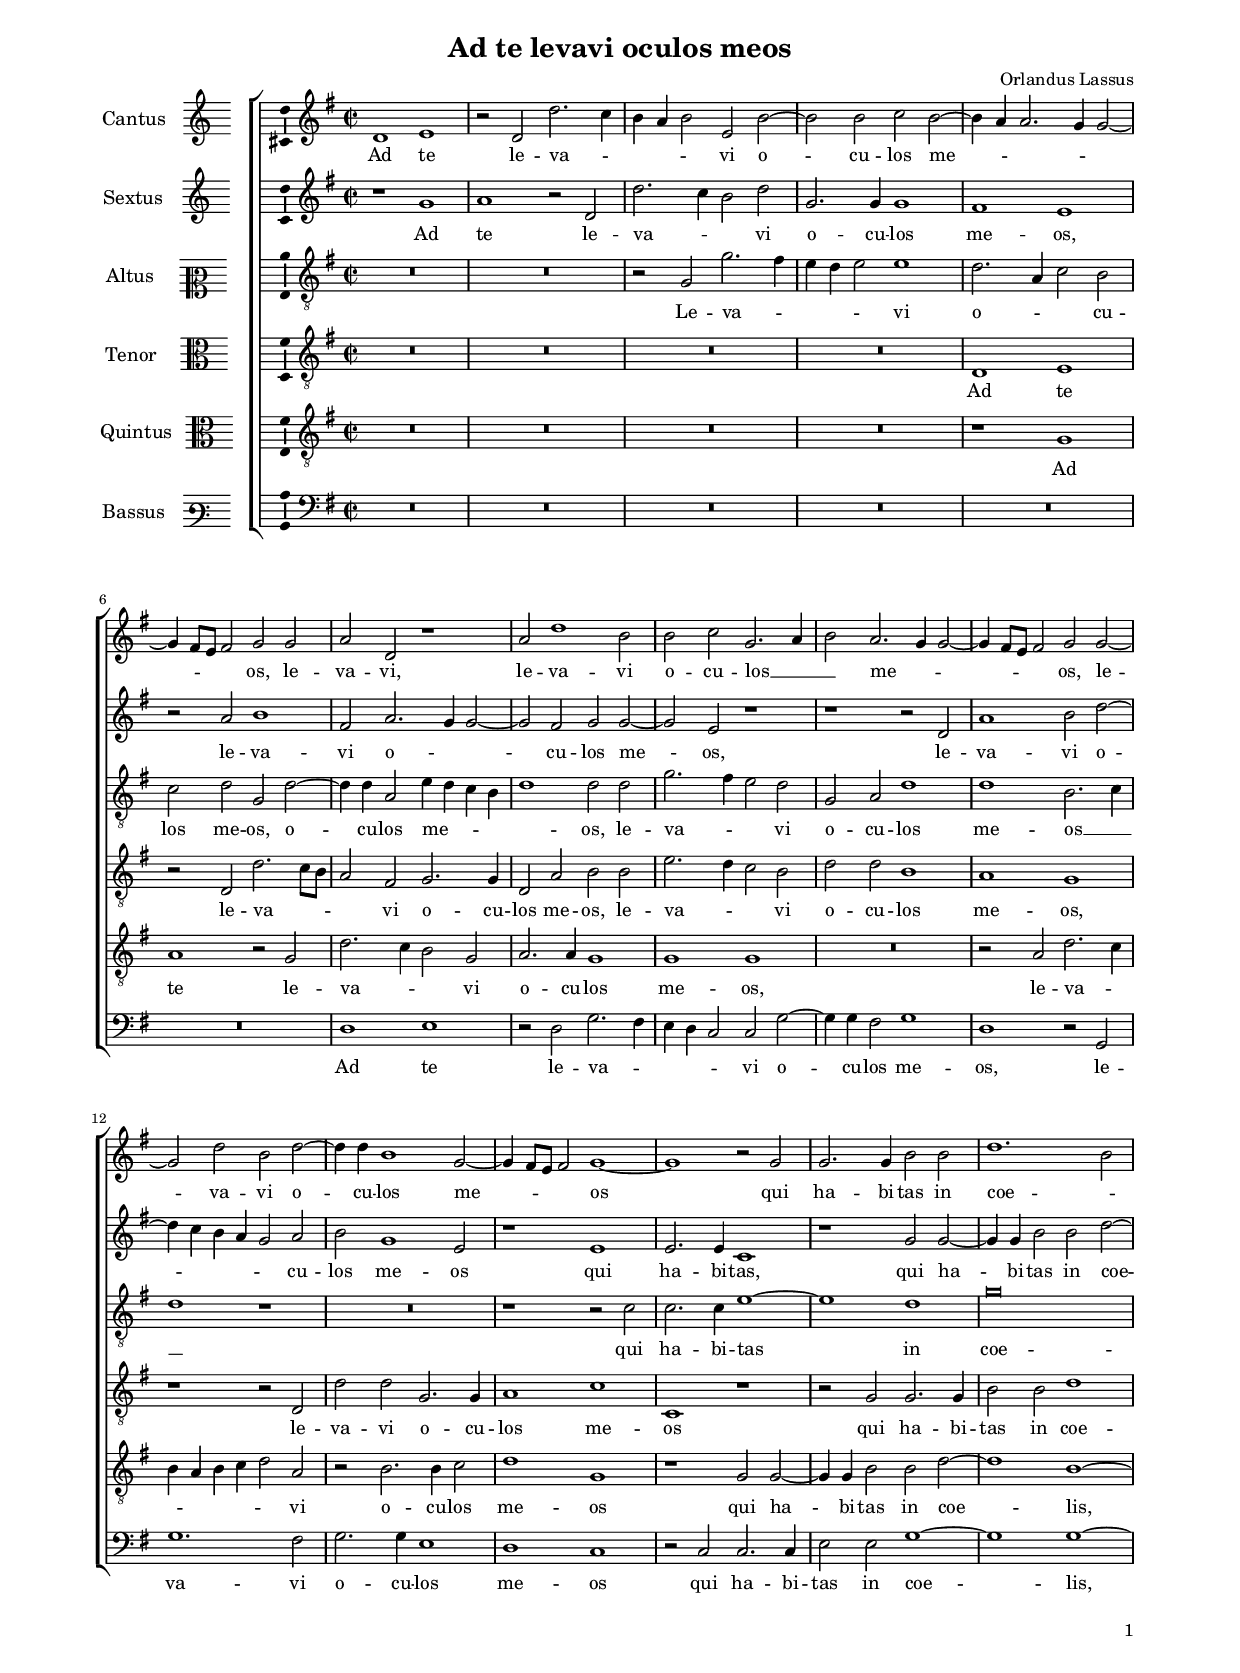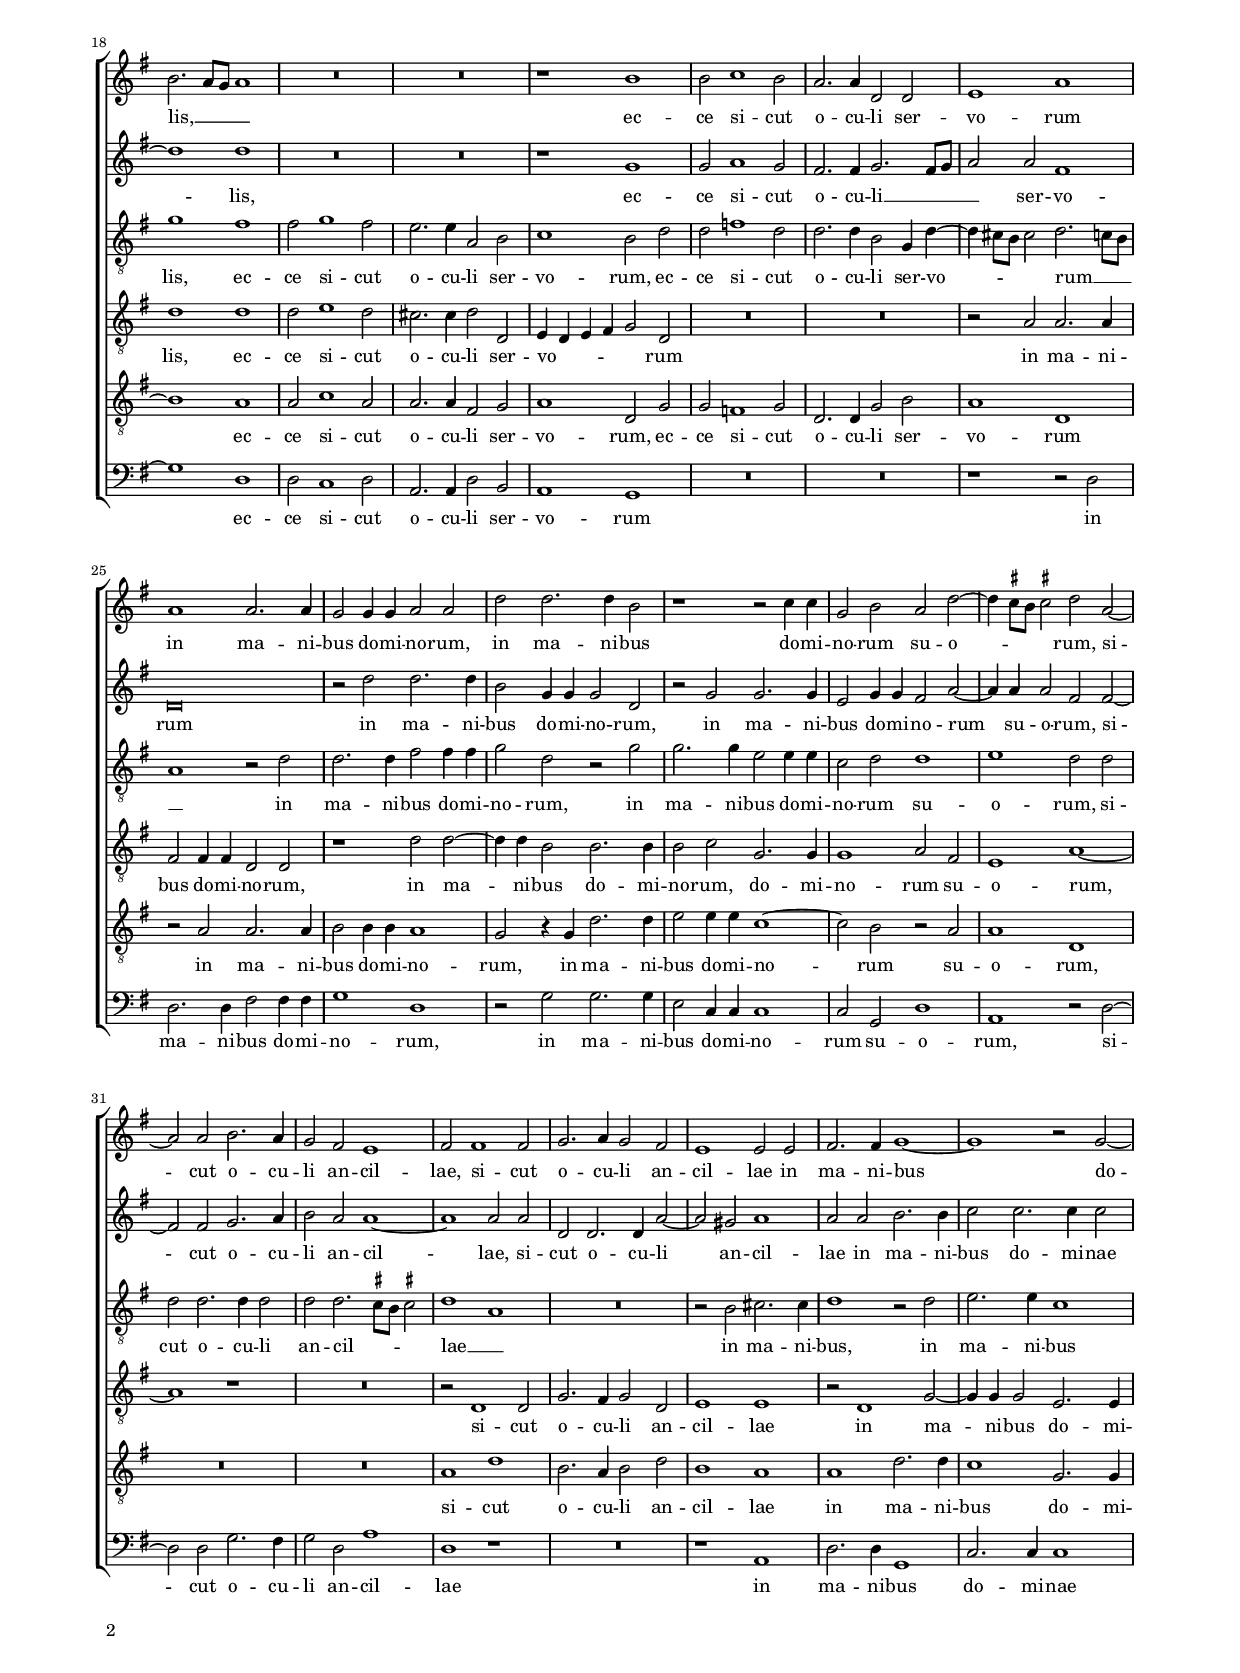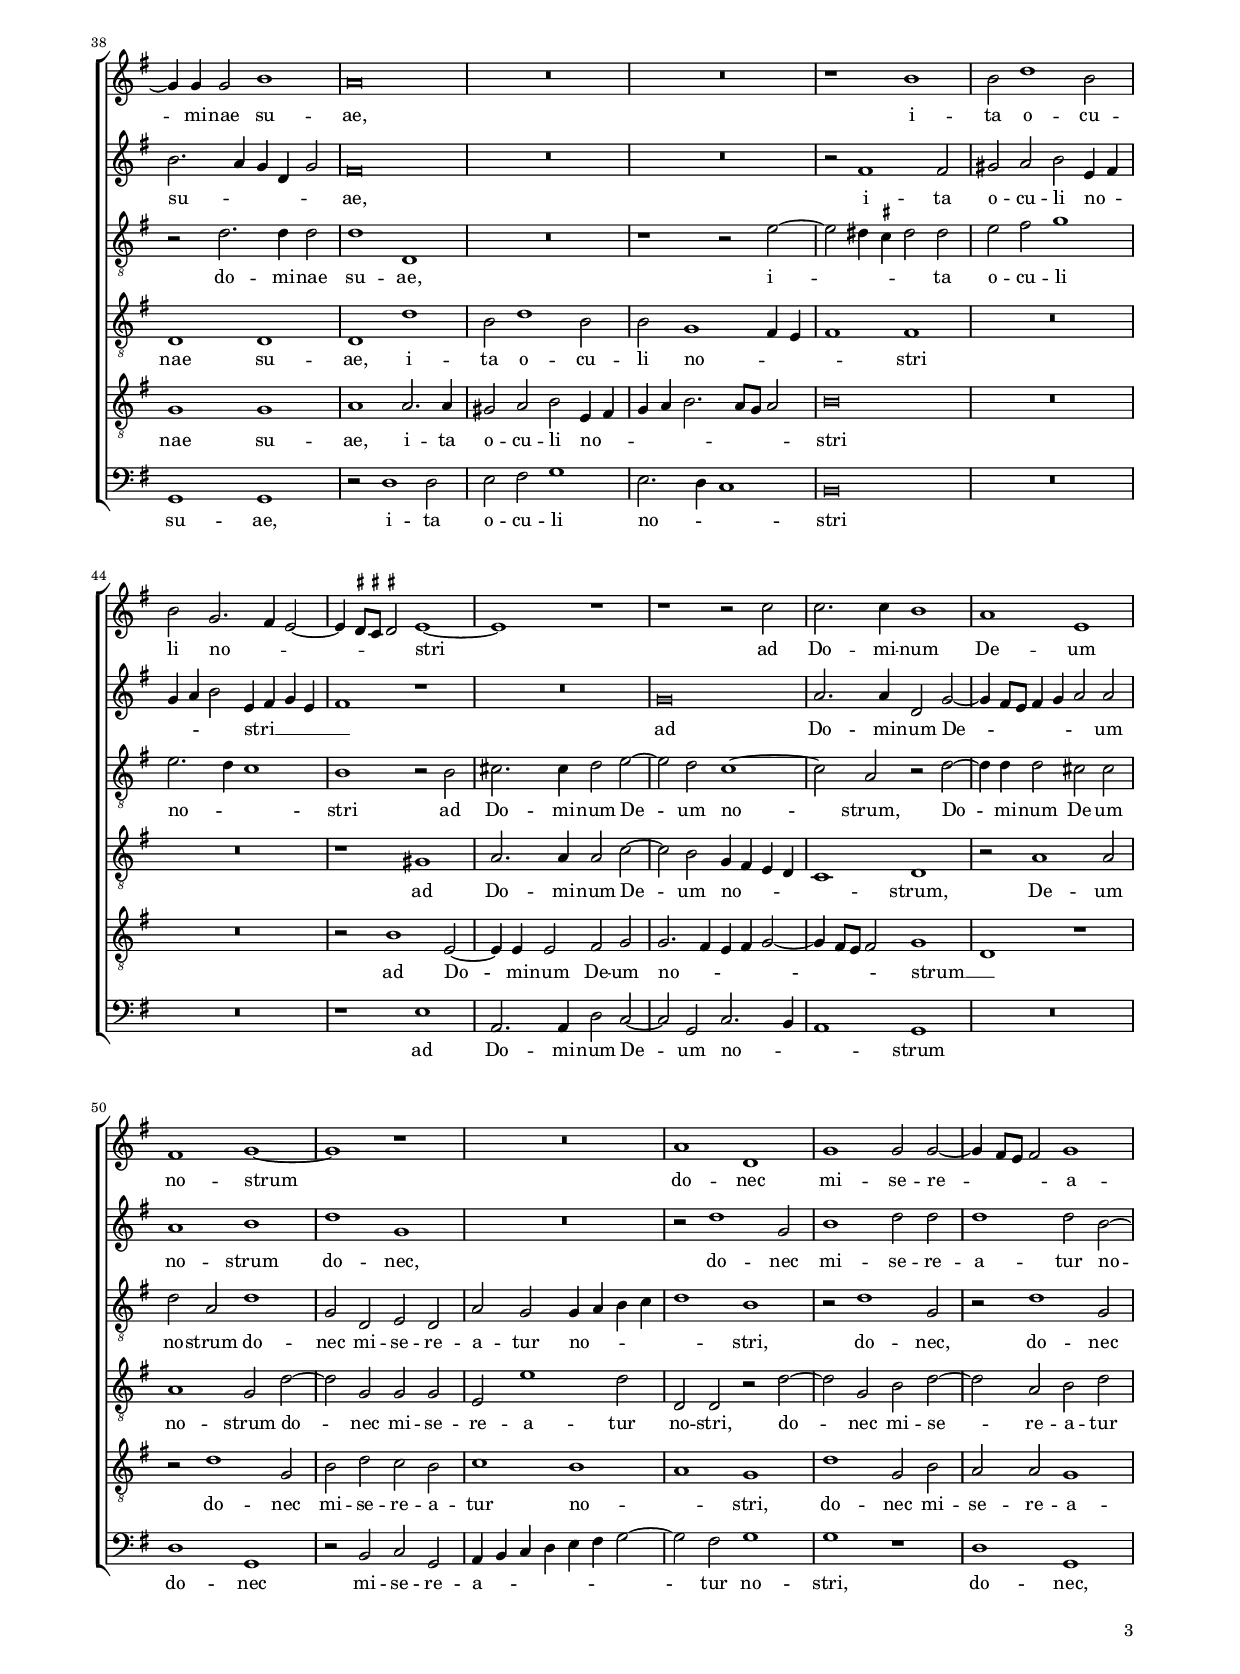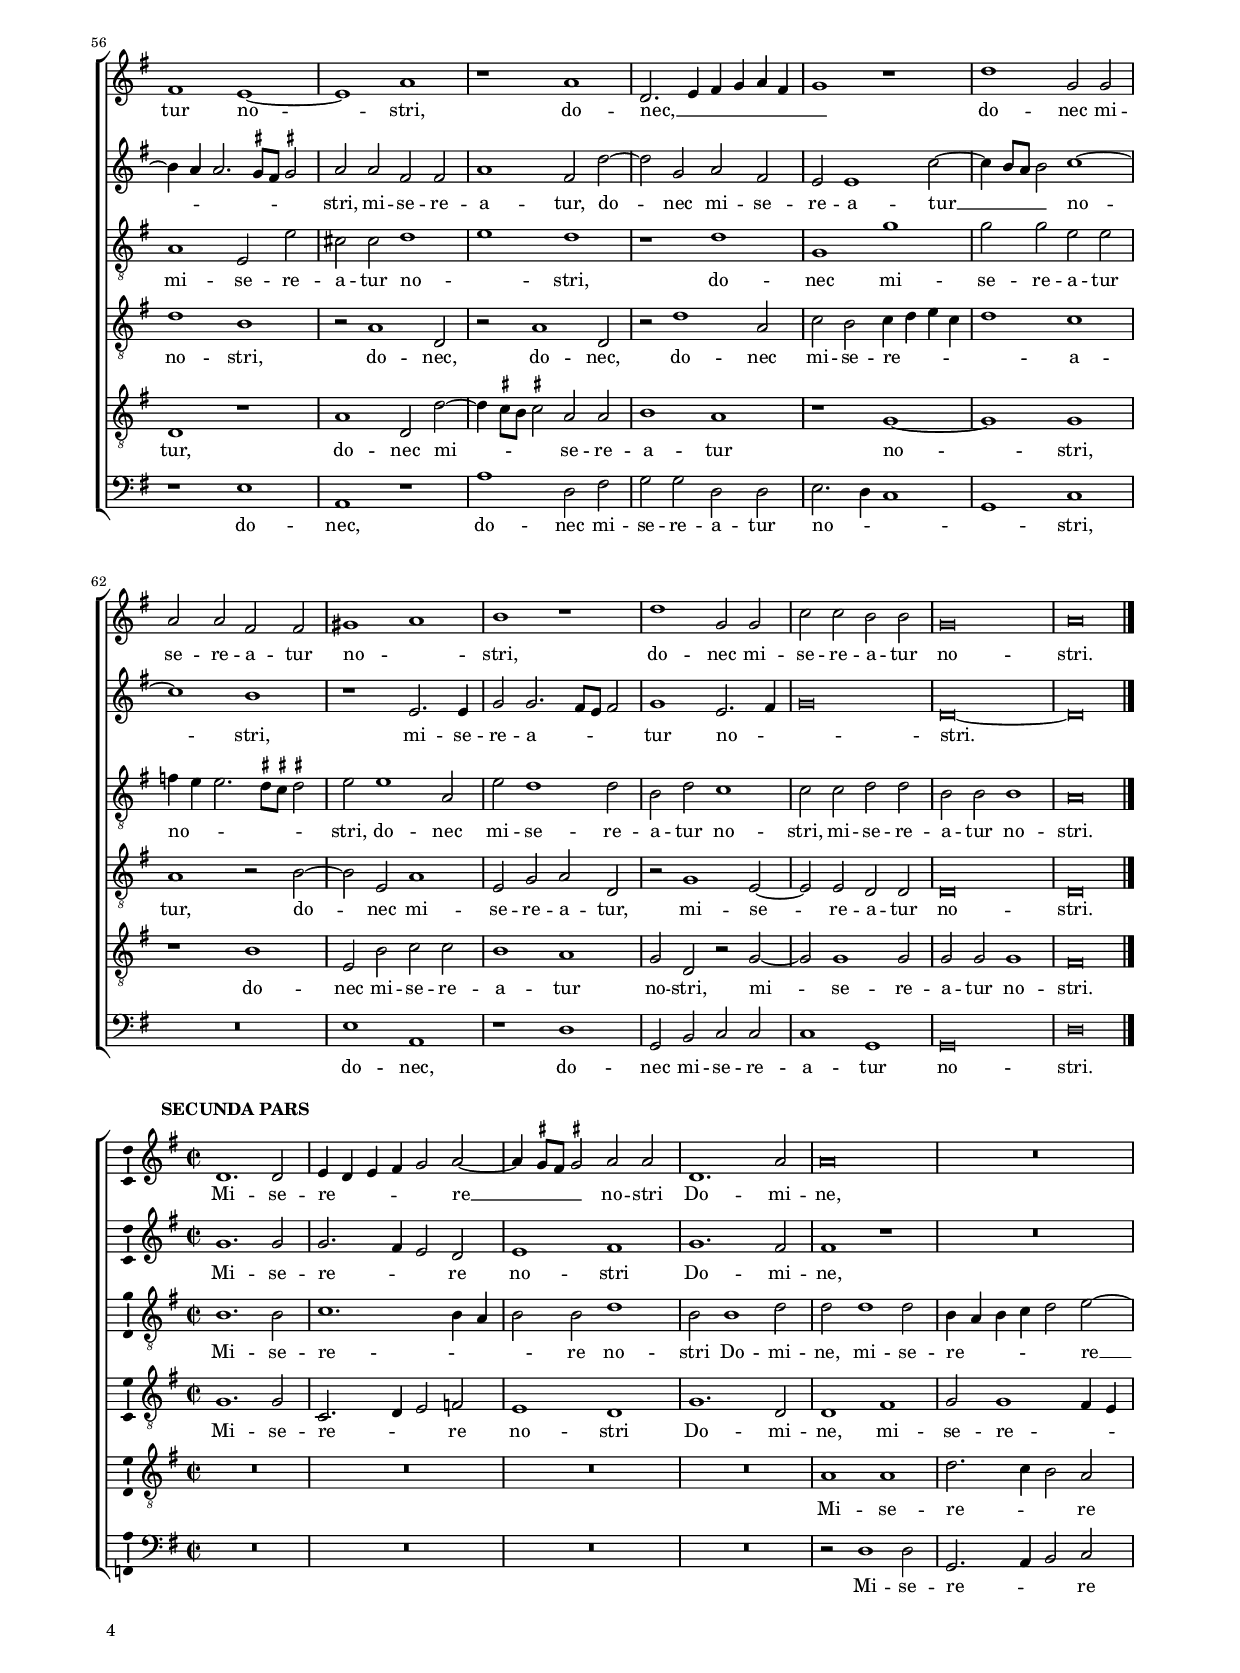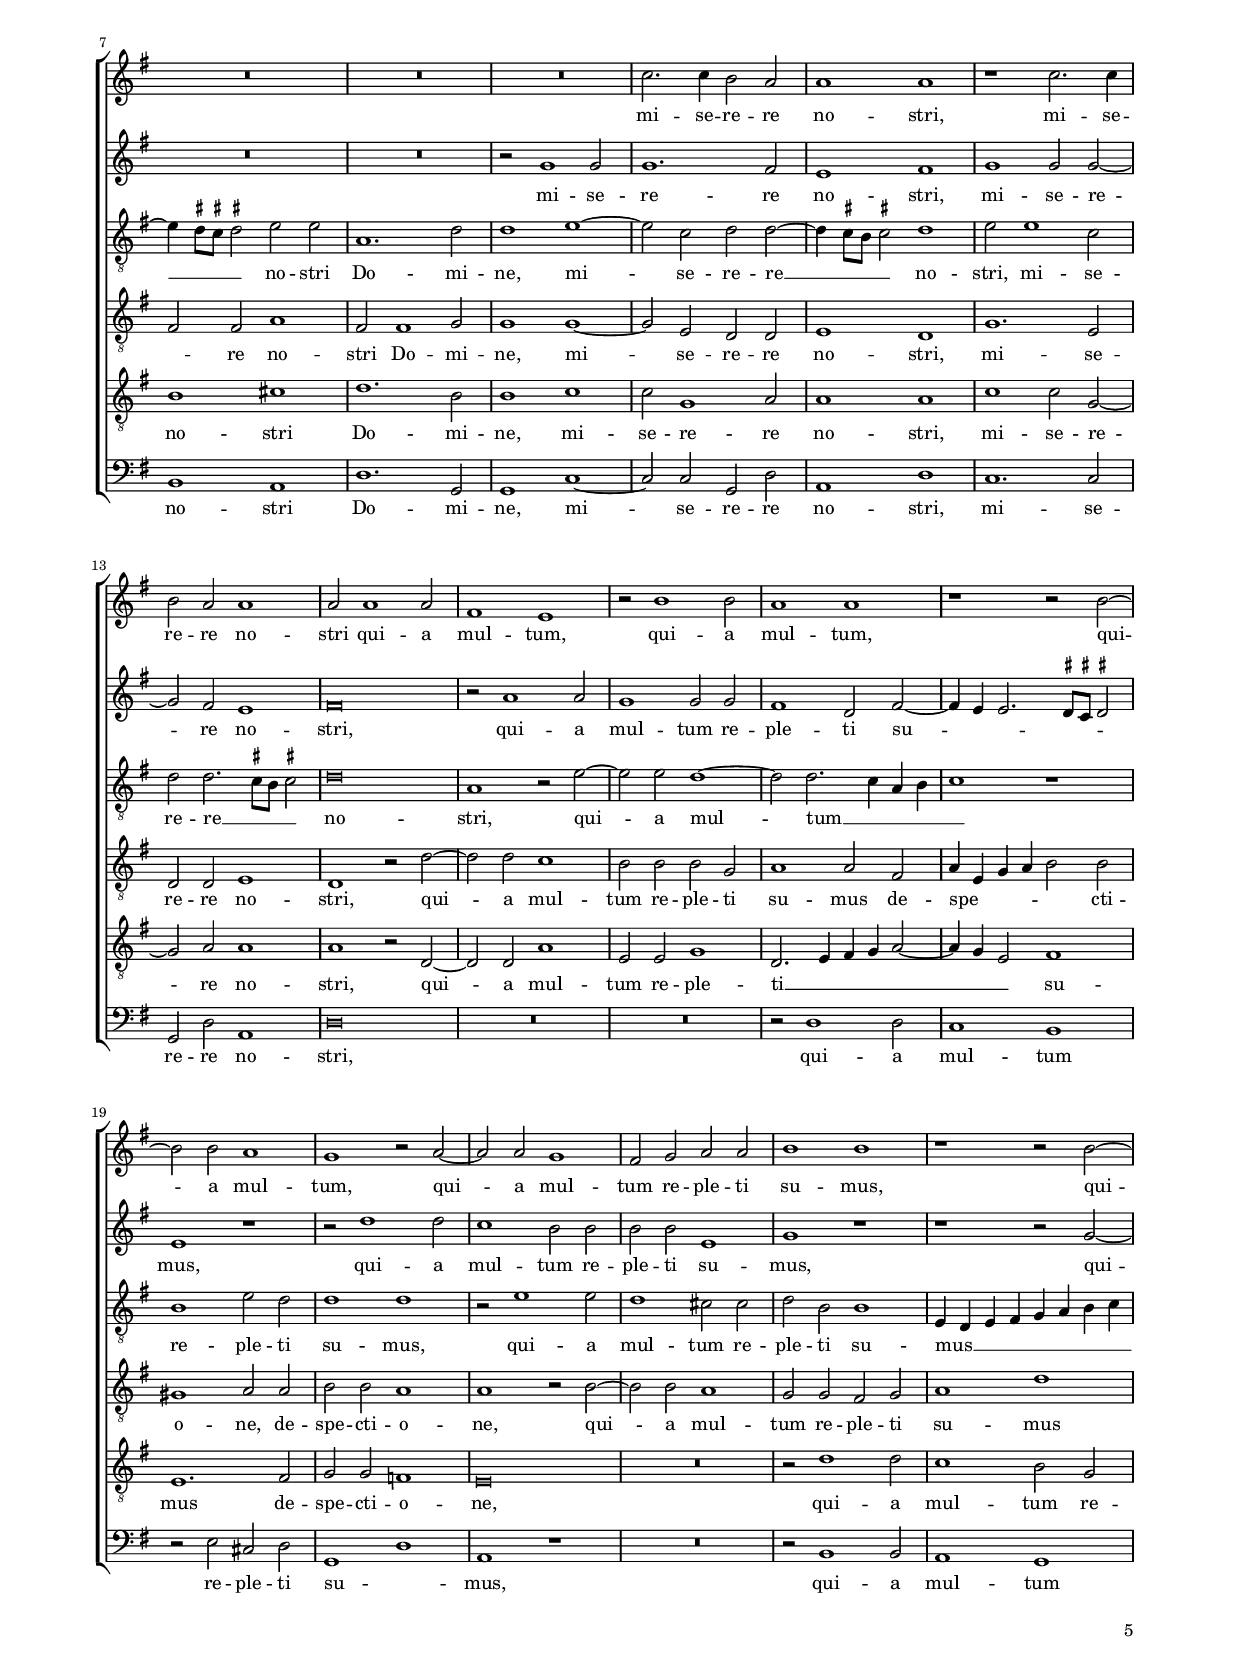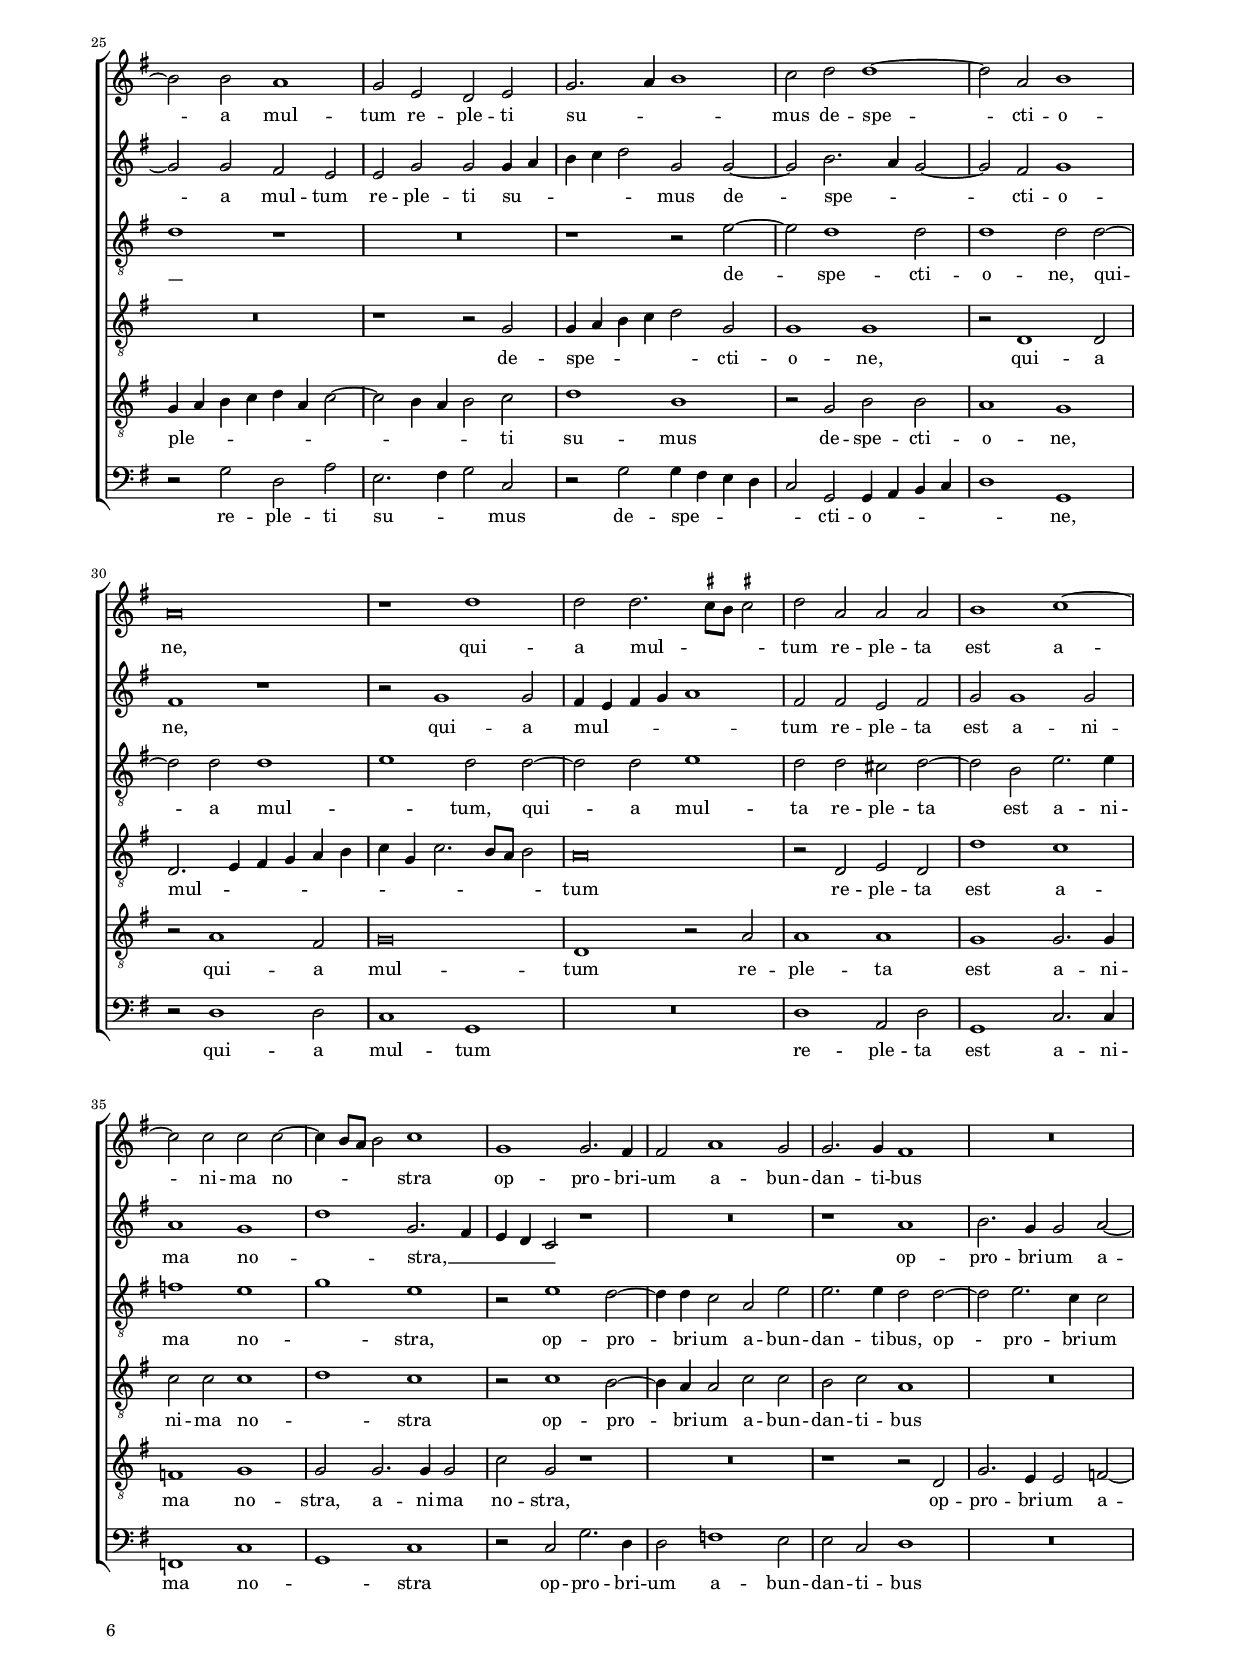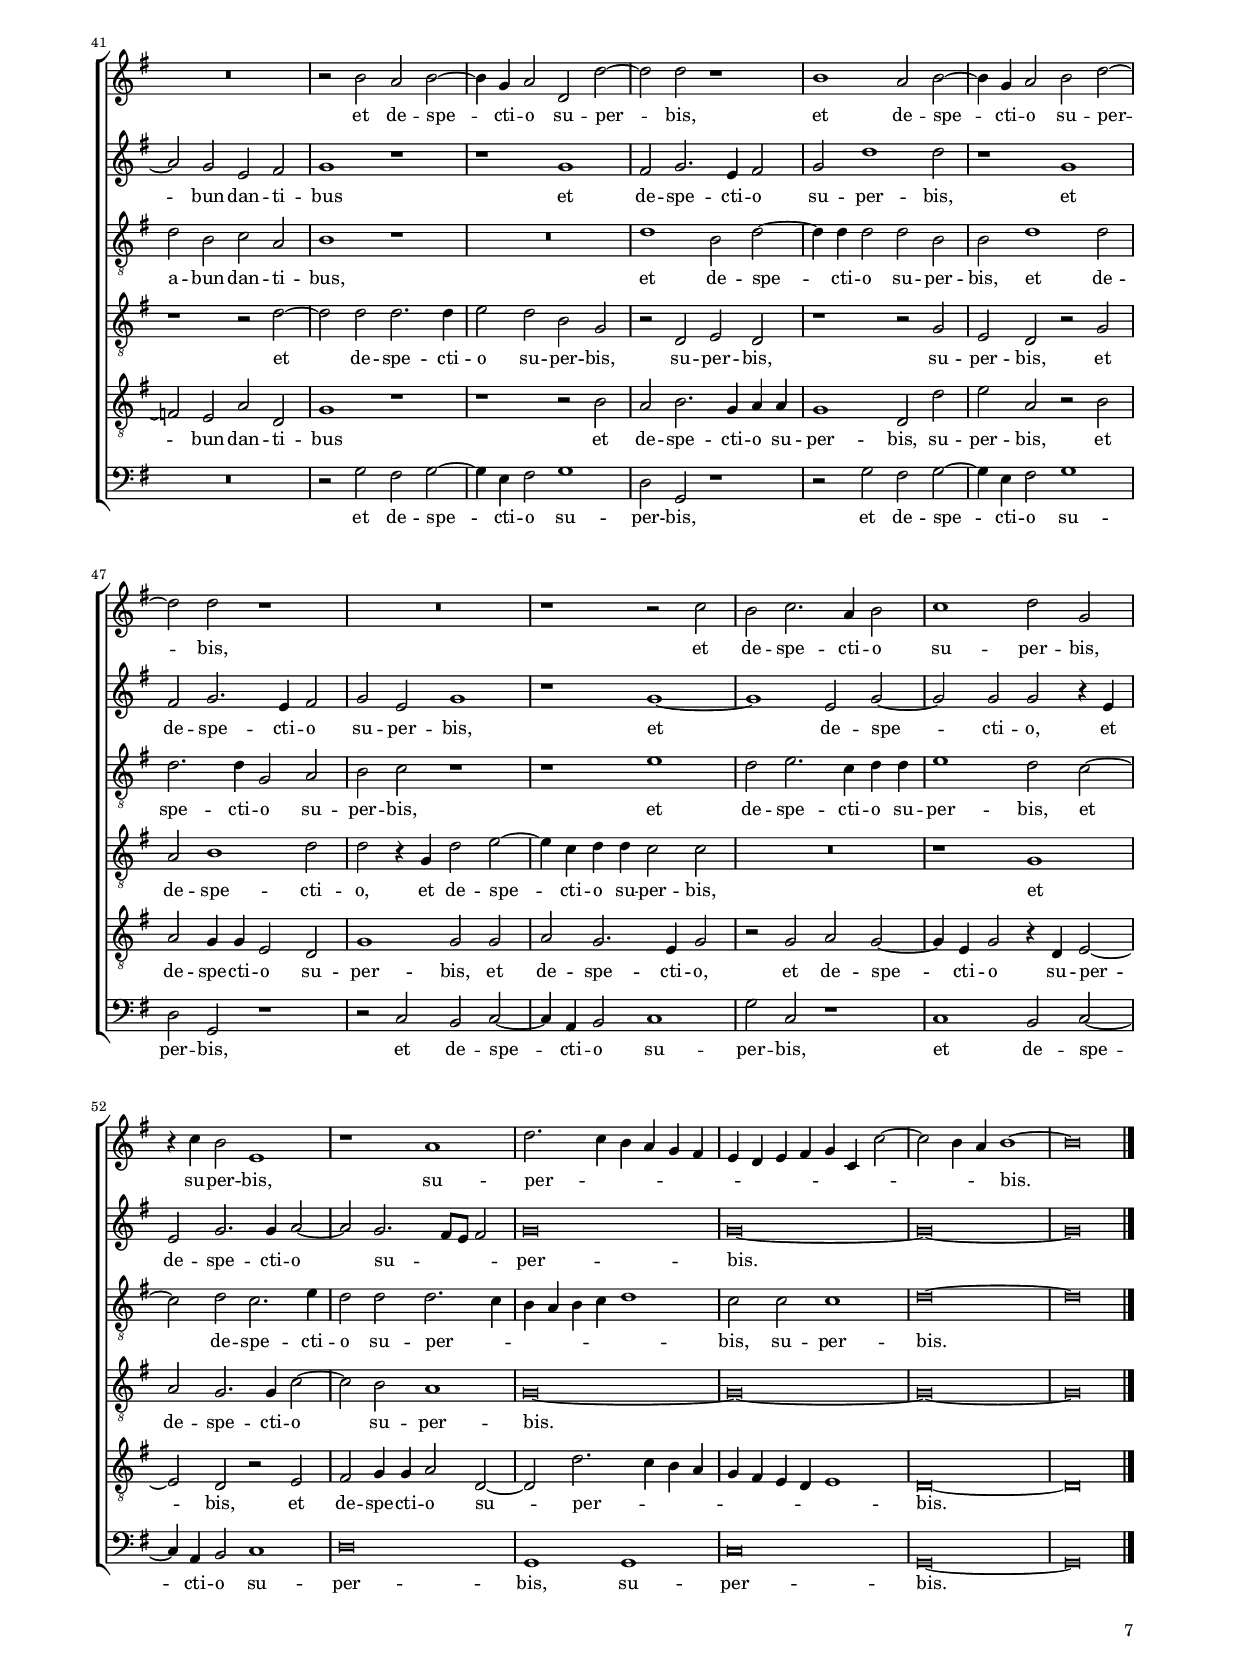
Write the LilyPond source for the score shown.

\header
{
  title="Ad te levavi oculos meos"
  composer="Orlandus Lassus"
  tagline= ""
}

\version "2.22.1"
\include "deutsch.ly"
#(set-global-staff-size 15)
% #(set-default-paper-size "letter")
#(ly:set-option 'point-and-click #f)


	ficta = { \once \set suggestAccidentals = ##t }
	
	forget = #(define-music-function (music) (ly:music?) #{
		\accidentalStyle forget
		$music
		\accidentalStyle default
		#})


\paper
	{
top-margin = 1.5 \cm
	bottom-margin = 1 \cm
	left-margin = 1.8 \cm
	right-margin = 1.8 \cm
	ragged-bottom = ##f
	ragged-last-bottom = ##f
	print-page-number = ##f
	score-system-spacing = #'((basic-distance . 17) (minimum-distance . 13) (padding . 5) (strechability . 250))
	system-system-spacing = #'((basic-distance . 17) (minimum-distance . 13) (padding . 5) (strechability . 250))
    oddFooterMarkup=\markup   \fill-line { "" \fromproperty #'page:page-number-string }
    evenFooterMarkup=\markup  \fill-line { \fromproperty #'page:page-number-string "" }
    last-bottom-spacing = #'((basic-distance . 12) (minimum-distance . 7) (padding . 4))
	systems-per-page = 3
%	min-systems-per-page = 3
	}

global = {
	\key c \major
	\time 2/2 \set Score.measureLength = #(ly:make-moment 2/1)
    \set Score.tempoHideNote = ##t
    \tempo 2 = 90
	\skip 1*2*68 \bar "|."
	}


incipitcantus = \markup { \score {
	{
	\set Staff.instrumentName = \markup { \fontsize #1 "Cantus" }
	\key c \major
	\clef violin
	s4 \bar ""
	}
	\layout  {
	raggedright = ##t
	indent = 1.6 \cm
	line-width = 2.4 \cm
	\context { \Staff \remove Time_signature_engraver }
	\override Staff.Clef.Y-extent = #'(0 . 0)
	}} \hspace #1 }


incipitsextus = \markup { \score {
	{
	\set Staff.instrumentName = \markup { \fontsize #1 "Sextus" }
	\key c \major
	\clef violin
	s4 \bar ""
	}
	\layout  {
	raggedright = ##t
	indent = 1.6 \cm
	line-width = 2.4 \cm
	\context { \Staff \remove Time_signature_engraver }
	\override Staff.Clef.Y-extent = #'(0 . 0)
	}} \hspace #1 }
      
      
incipitaltus = \markup { \score {
	{
	\set Staff.instrumentName = \markup { \fontsize #1 "Altus" }
	\key c \major
	\clef mezzosoprano
	s4 \bar ""
	}
	\layout  {
	raggedright = ##t
	indent = 1.6 \cm
	line-width = 2.4 \cm
	\context { \Staff \remove Time_signature_engraver }
	\override Staff.Clef.Y-extent = #'(0 . 0)
	}} \hspace #1 }


incipittenor = \markup { \score {
	{
	\set Staff.instrumentName = \markup { \fontsize #1 "Tenor" }
	\key c \major
	\clef alto
	s4 \bar ""
	}
	\layout  {
	raggedright = ##t
	indent = 1.6 \cm
	line-width = 2.4 \cm
	\context { \Staff \remove Time_signature_engraver }
	\override Staff.Clef.Y-extent = #'(0 . 0)
	}} \hspace #1 }
      
      
incipitquintus = \markup { \score {
	{
	\set Staff.instrumentName = \markup { \fontsize #1 "Quintus" }
	\key c \major
	\clef alto
	s4 \bar ""
	}
	\layout  {
	raggedright = ##t
	indent = 1.6 \cm
	line-width = 2.4 \cm
	\context { \Staff \remove Time_signature_engraver }
	\override Staff.Clef.Y-extent = #'(0 . 0)
	}} \hspace #1 }
      
      
incipitbassus = \markup { \score {
	{
	\set Staff.instrumentName = \markup { \fontsize #1 "Bassus" }
	\key c \major
	\clef varbaritone
	s4 \bar ""
	}
	\layout  {
	raggedright = ##t
	indent = 1.6 \cm
	line-width = 2.4 \cm
	\context { \Staff \remove Time_signature_engraver }
	\override Staff.Clef.Y-extent = #'(0 . 0)
	}} \hspace #1 }


cantus =  \relative c''
	{
	g1 a
	r2 g g'2. f4
	e4 d e2 a, e'~
	e2 e f e~
%5
	e4 d d2. c4 c2~ |
	c4 h8 a h2 c c
	d2 g, r1
	d'2 g1 e2
	e2 f c2. d4
%10
	e2 d2. c4 c2~ |
	c4 h8 a h2 c c~
	c2 g' e g~
	g4 g e1 c2~
	c4 h8 a h2 c1~
%15
	c1 r2 c |
	c2. c4 e2 e
	g1. e2
	e2. d8 c d1
	R\breve
%20
	R\breve |
	r1 e
	e2 f1 e2
	d2. d4 g,2 g
	a1 d
%25
	d1 d2. d4 |
	c2 c4 c d2 d
	g2 g2. g4 e2
	r1 r2 f4 f
	c2 e d g~
%30
	g4 \ficta fis8 e \ficta fis!2 g d~ |
	d2 d e2. d4
	c2 h a1
	h2 h1 h2
	c2. d4 c2 h
%35
	a1 a2 a |
	h2. h4 c1~
	c1 r2 c~
	c4 c c2 e1
	d\breve
%40
	R\breve |
	R\breve
	r1 e
	e2 g1 e2
	e2 c2. h4 a2~
%45
	a4 \ficta gis8 \ficta fis \ficta gis!2 a1~ |
	a1 r
	r1 r2 f'
	f2. f4 e1
	d1 a
%50
	h1 c~ |
	c1 r
	R\breve
	d1 g,
	c1 c2 c~
%55
	c4 h8 a h2 c1 |
	h1 a~
	a1 d
	r1 d
	g,2. a4 h c d h
%60
	c1 r |
	g'1 c,2 c
	d2 d h h
	cis1 d
	e1 r
%65
	g1 c,2 c |
	f2 f e e
	c\breve
	d\breve |
	}


sextus = \relative c''
	{
	r1 c
	d1 r2 g,
	g'2. f4 e2 g
	c,2. c4 c1
%5
	h1 a |
	r2 d e1
	h2 d2. c4 c2~
	c2 h c c~
	c2 a r1
%10
	r1 r2 g |
	d'1 e2 g~
	g4 f e d c2 d
	e2 c1 a2
	r1 a
%15
	a2. a4 f1 |
	r1 c'2 c~
	c4 c e2 e g~
	g1 g
	R\breve
%20
	R\breve |
	r1 c,
	c2 d1 c2
	h2. h4 c2. h8 c
	d2 d h1
%25
	g\breve |
	r2 g' g2. g4
	e2 c4 c c2 g
	r2 c c2. c4
	a2 c4 c h2 d~
%30
	d4 d d2 h h~ |
	h2 h c2. d4
	e2 d d1~
	d1 d2 d
	g,2 g2. g4 d'2~
%35
	d2 cis d1 |
	d2 d e2. e4
	f2 f2. f4 f2
	e2. d4 c g c2
	h\breve
%40
	R\breve |
	R\breve
	r2 h1 h2
	cis2 d e a,4 h
	c4 d e2 a,4 h c a
%45
	h1 r |
	R\breve
	c\breve
	d2. d4 g,2 c~
	c4 h8 a h4 c d2 d
%50
	d1 e |
	g1 c,
	R\breve
	r2 g'1 c,2
	e1 g2 g
%55
	g1 g2 e~ |
	e4 d d2. \ficta cis8 h \ficta cis!2
	d2 d h h
	d1 h2 g'~
	g2 c, d h
%60
	a2 a1 f'2~ |
	f4 e8 d e2 f1~
	f1 e
	r1 a,2. a4
	c2 c2. h8 a h2
%65
	c1 a2. h4 |
	c\breve
	g\breve~
        g\breve |
	}


altus =  \relative c'
	{
	R\breve
	R\breve
	r2 c c'2. h4
	a4 g a2 a1
%5
	g2. d4 f2 e |
	f2 g c, g'~
	g4 g d2 a'4 g f e
	g1 g2 g
	c2. h4 a2 g
%10
	c,2 d g1 |
	g1 e2. f4
	g1 r
	R\breve
	r1 r2 f
%15
	f2. f4 a1~ |
	a1 g
	c\breve
	c1 h
	h2 c1 h2
%20
	a2. a4 d,2 e |
	f1 e2 g
	g2 b1 g2
	g2. g4 e2 c4 g'~
	g4 fis8 e fis2 g2. f8 e
%25
        d1 r2 g |
	g2. g4 h2 h4 h
	c2 g r c
	c2. c4 a2 a4 a
	f2 g g1
%30
	a1 g2 g |
	g2 g2. g4 g2
	g2 g2. \ficta fis8 e \ficta fis!2
	g1 d
	R\breve
%35
	r2 e fis2. fis4 |
	g1 r2 g
	a2. a4 f1
	r2 g2. g4 g2
	g1 g,
%40
	R\breve |
	r1 r2 a'~
	a2 gis4 \ficta fis gis2 gis
	a2 h c1
	a2. g4 f1
%45
	e1 r2 e |
	fis2. fis4 g2 a~
	a2 g f1~
	f2 d r g~
	g4 g g2 fis fis
%50
	g2 d g1 |
	c,2 g a g
	d'2 c c4 d e f
	g1 e
	r2 g1 c,2
%55
	r2 g'1 c,2 |
	d1 a2 a'
	fis2 fis g1
	a1 g
	r1 g
%60
	c,1 c' |
	c2 c a a
	b4 a a2. \ficta gis8 \ficta fis \ficta gis!2
	a2 a1 d,2
	a'2 g1 g2
%65
	e2 g f1 |
	f2 f g g
	e2 e e1
	d\breve |
	}


tenor =  \relative c'
	{
	R\breve
	R\breve
	R\breve
	R\breve
%5
	g1 a |
	r2 g g'2. f8 e
	d2 h c2. c4
	g2 d' e e
	a2. g4 f2 e
%10
	g2 g e1 |
	d1 c
	r1 r2 g
	g'2 g c,2. c4
	d1 f
%15
	f,1 r |
	r2 c'2 c2. c4
	e2 e g1
	g1 g
	g2 a1 g2
%20
	fis2. fis4 g2 g, |
	a4 g a h c2 g
	R\breve
	R\breve
	r2 d' d2. d4
%25
	h2 h4 h g2 g |
	r1 g'2 g~
	g4 g e2 e2. e4
	e2 f c2. c4
	c1 d2 h
%30
	a1 d~ |
	d1 r
	R\breve
	r2 g,1 g2
	c2. h4 c2 g
%35
	a1 a |
	r2 g1 c2~
	c4 c c2 a2. a4
	g1 g
	g1 g'
%40
	e2 g1 e2 |
	e2 c1 h4 a
	h1 h
	R\breve
	R\breve
%45
	r1 cis |
	d2. d4 d2 f~
	f2 e c4 h a g
	f1 g
	r2 d'1 d2
%50
	d1 c2 g'~ |
	g2 c, c c
	a2 a'1 g2
	g,2 g r g'~
	g2 c, e g~
%55
	g2 d e g |
	g1 e
	r2 d1 g,2
	r2 d'1 g,2
	r2 g'1 d2
%60
	f2 e f4 g a f |
	g1 f
	d1 r2 e~
	e2 a, d1 |
	a2 c d g,
%65
	r2 c1 a2~ |
	a2 a g g
	g\breve
	g\breve |
	}


quintus  =  \relative c'
	{
	R\breve
	R\breve
	R\breve
	R\breve
%5
	r1 c |
	d1 r2 c
	g'2. f4 e2 c
	d2. d4 c1
	c1 c
%10
	R\breve |
	r2 d g2. f4
	e4 d e f g2 d
	r2 e2. e4 f2
	g1 c,
%15
	r1 c2 c~ |
	c4 c e2 e g~
	g1 e~
	e1 d
	d2 f1 d2
%20
	d2. d4 h2 c |
	d1 g,2 c
	c2 b1 c2
	g2. g4 c2 e
	d1 g,
%25
	r2 d' d2. d4 |
	e2 e4 e d1
	c2 r4 c g'2. g4
	a2 a4 a f1~
	f2 e r d
%30
	d1 g, |
	R\breve
	R\breve
	d'1 g
	e2. d4 e2 g
%35
	e1 d |
	d1 g2. g4
	f1 c2. c4
	c1 c
	d1 d2. d4
%40
	cis2 d e a,4 h |
	c4 d e2. d8 c d2
	e\breve
	R\breve
	R\breve
%45
	r2 e1 a,2~ |
	a4 a a2 h c
	c2. h4 a h c2~
	c4 h8 a h2 c1
	g1 r
%50
	r2 g'1 c,2 |
	e2 g f e
	f1 e
	d1 c
	g'1 c,2 e
%55
	d2 d c1 |
	g1 r
	d'1 g,2 g'~
	g4 \ficta fis8 e \ficta fis!2 d d
	e1 d
%60
	r1 c~ |
	c1 c
	r1 e
	a,2 e' f f
	e1 d
%65
	c2 g r c~ |
	c2 c1 c2
	c2 c c1
	h\breve |
	}


bassus  =  \relative c
	{
	R\breve
	R\breve
	R\breve
	R\breve
%5
	R\breve |
	R\breve
	g'1 a
	r2 g c2. h4
	a4 g f2 f c'~
%10
	c4 c h2 c1 |
	g1 r2 c,
	c'1. h2
	c2. c4 a1
	g1 f
%15
	r2 f f2. f4 |
	a2 a c1~
	c1 c~
	c1 g
	g2 f1 g2
%20
	d2. d4 g2 e |
	d1 c
	R\breve
	R\breve
	r1 r2 g'
%25
	g2. g4 h2 h4 h |
	c1 g
	r2 c c2. c4
	a2 f4 f f1
	f2 c g'1
%30
	d1 r2 g~ |
	g2 g c2. h4
	c2 g d'1
	g,1 r
	R\breve
%35
        r1 d |
	g2. g4 c,1
	f2. f4 f1
	c1 c
	r2 g'1 g2
%40
	a2 h c1 |
	a2. g4 f1
	e\breve
	R\breve
	R\breve
%45
	r1 a |
	d,2. d4 g2 f~
	f2 c f2. e4
	d1 c
	R\breve
%50
	g'1 c, |
	r2 e f c
	d4 e f g a h c2~
	c2 h c1
	c1 r
%55
	g1 c, |
	r1 a'
	d,1 r
	d'1 g,2 h
	c2 c g g
%60
	a2. g4 f1 |
	c1 f
	R\breve
	a1 d,
	r1 g
%65
	c,2 e f f |
	f1 c
	c\breve
	g'\breve |
	}


lyricscantus = \lyricmode {
	Ad te le -- va -- _ _ _ _ vi o -- cu -- los me -- _ _ _ _ _ _ _ os,
        le -- va -- vi,
        le -- va -- vi o -- cu -- los __ _ _ me -- _ _ _ _ _ os,
        le -- va -- vi o -- cu -- los me -- _ _ _ os
        qui ha -- bi -- tas in coe -- _ lis, __ _ _ _
        ec -- ce si -- cut o -- cu -- li ser -- vo -- rum
        in ma -- ni -- bus do -- mi -- no -- rum,
        in ma -- ni -- bus do -- mi -- no -- rum su -- o -- _ _ _ rum,
        si -- cut o -- cu -- li an -- cil -- lae,
        si -- cut o -- cu -- li an -- cil -- lae
        in ma -- ni -- bus do -- mi -- nae su -- ae,
        i -- ta o -- cu -- li no -- _ _ _ _ _ stri
        ad Do -- mi -- num De -- um no -- strum
        do -- nec mi -- se -- re -- _ _ _ a -- tur no -- stri,
        do -- nec, __ _ _ _ _ _ _
        do -- nec mi -- se -- re -- a -- tur no -- _ stri,
        do -- nec mi -- se -- re -- a -- tur no -- stri.
	}


lyricssextus = \lyricmode {
	Ad te le -- va -- _ _ vi o -- cu -- los me -- os,
        le -- va -- vi o -- _ _ cu -- los me -- os,
        le -- va -- vi o -- _ _ _ _ cu -- los me -- os
        qui ha -- bi -- tas,
        qui ha -- bi -- tas in coe -- lis,
        ec -- ce si -- cut o -- cu -- li __ _ _ _ ser -- vo -- rum
        in ma -- ni -- bus do -- mi -- no -- rum,
        in ma -- ni -- bus do -- mi -- no -- rum su -- o -- rum,
        si -- cut o -- cu -- li an -- cil -- lae,
        si -- cut o -- cu -- li an -- cil -- lae
        in ma -- ni -- bus do -- mi -- nae su -- _ _ _ _ ae,
        i -- ta o -- cu -- li no -- _ _ _ _ stri __ _ _ _ _
        ad Do -- mi -- num De -- _ _ _ _ _ um no -- strum do -- nec,
        do -- nec mi -- se -- re -- a -- tur no -- _ _ _ _ _ stri,
        mi -- se -- re -- a -- tur,
        do -- nec mi -- se -- re -- a -- tur __ _ _ _ no -- stri,
        mi -- se -- re -- a -- _ _ _ tur no -- _ _ stri.
	}
	
	
lyricsaltus = \lyricmode {
	Le -- va -- _ _ _ _ vi o -- _ _ cu -- los me -- os,
        o -- cu -- los me -- _ _ _ _ os,
        le -- va -- _ _ vi o -- cu -- los me -- os __ _ _
        qui ha -- bi -- tas in coe -- lis,
        ec -- ce si -- cut o -- cu -- li ser -- vo -- rum,
        ec -- ce si -- cut o -- cu -- li ser -- vo -- _ _ _ rum __ _ _ _
        in ma -- ni -- bus do -- mi -- no -- rum,
        in ma -- ni -- bus do -- mi -- no -- rum su -- o -- rum,
        si -- cut o -- cu -- li an -- cil -- _ _ _ lae __ _
        in ma -- ni -- bus,
        in ma -- ni -- bus do -- mi -- nae su -- ae,
        i -- _ _ _ ta o -- cu -- li no -- _ _ stri
        ad Do -- mi -- num De -- um no -- strum,
        Do -- mi -- num De -- um no -- strum
        do -- nec mi -- se -- re -- a -- tur no -- _ _ _ _ stri,
        do -- nec,
        do -- nec mi -- se -- re -- a -- tur no -- _ stri,
        do -- nec mi -- se -- re -- a -- tur no -- _ _ _ _ _ stri,
        do -- nec mi -- se -- re -- a -- tur no -- stri,
        mi -- se -- re -- a -- tur no -- stri.
	}


lyricstenor = \lyricmode {
	Ad te le -- va -- _ _ _ vi o -- cu -- los me -- os,
        le -- va -- _ _ vi o -- cu -- los me -- os,
        le -- va -- vi o -- cu -- los me -- os
        qui ha -- bi -- tas in coe -- lis,
        ec -- ce si -- cut o -- cu -- li ser -- vo -- _ _ _ _ rum
        in ma -- ni -- bus do -- mi -- no -- rum,
        in ma -- ni -- bus do -- mi -- no -- rum,
        do -- mi -- no -- rum su -- o -- rum,
        si -- cut o -- cu -- li an -- cil -- lae
        in ma -- ni -- bus do -- mi -- nae su -- ae,
        i -- ta o -- cu -- li no -- _ _ _ stri
        ad Do -- mi -- num De -- um no -- _ _ _ _ strum,
        De -- um no -- strum
        do -- nec mi -- se -- re -- a -- tur no -- stri,
        do -- nec mi -- se -- re -- a -- tur no -- stri,
        do -- nec,
        do -- nec,
        do -- nec mi -- se -- re -- _ _ _ _ a -- tur,
        do -- nec mi -- se -- re -- a -- tur,
        mi -- se -- re -- a -- tur no -- stri.
	}


lyricsquintus = \lyricmode {
	Ad te le -- va -- _ _ vi o -- cu -- los me -- os,
        le -- va -- _ _ _ _ _ _ vi o -- cu -- los me -- os
        qui ha -- bi -- tas in coe -- lis,
        ec -- ce si -- cut o -- cu -- li ser -- vo -- rum,
        ec -- ce si -- cut o -- cu -- li ser -- vo -- rum
        in ma -- ni -- bus do -- mi -- no -- rum,
        in ma -- ni -- bus do -- mi -- no -- rum su -- o -- rum,
        si -- cut o -- cu -- li an -- cil -- lae
        in ma -- ni -- bus do -- mi -- nae su -- ae,
        i -- ta o -- cu -- li no -- _ _ _ _ _ _ _ stri
        ad Do -- mi -- num De -- um no -- _ _ _ _ _ _ _ strum __ _
        do -- nec mi -- se -- re -- a -- tur no -- _ stri,
        do -- nec mi -- se -- re -- a -- tur,
        do -- nec mi -- _ _ _ se -- re -- a -- tur no -- stri,
        do -- nec mi -- se -- re -- a -- tur no -- stri,
        mi -- se -- re -- a -- tur no -- stri.
	}


lyricsbassus = \lyricmode {
	Ad te le -- va -- _ _ _ _ vi o -- cu -- los me -- os,
        le -- va -- vi o -- cu -- los me -- os
        qui ha -- bi -- tas in coe -- lis,
        ec -- ce si -- cut o -- cu -- li ser -- vo -- rum
        in ma -- ni -- bus do -- mi -- no -- rum,
        in ma -- ni -- bus do -- mi -- no -- rum su -- o -- rum,
        si -- cut o -- cu -- li an -- cil -- lae
        in ma -- ni -- bus do -- mi -- nae su -- ae,
        i -- ta o -- cu -- li no -- _ _ stri
        ad Do -- mi -- num De -- um no -- _ _ strum
        do -- nec mi -- se -- re -- a -- _ _ _ _ _ _ tur no -- stri,
        do -- nec,
        do -- nec,
        do -- nec mi -- se -- re -- a -- tur no -- _ _ _ stri,
        do -- nec,
        do -- nec mi -- se -- re -- a -- tur no -- stri.
	}


\score
{  
	\transpose c g, {
	\new ChoirStaff \with { \override StaffGrouper.staff-staff-spacing.basic-distance = #11 }
	<<

	\new Staff << \global
	\new Voice="v1" {
		\set Staff.instrumentName=\incipitcantus
		\set Staff.midiInstrument = "reed organ"
		\clef "treble"
		\cantus }
	\new Lyrics \lyricsto "v1" {\lyricscantus }
	>>


	\new Staff << \global
	\new Voice="v6" {
		\set Staff.instrumentName=\incipitsextus
		\set Staff.midiInstrument = "reed organ"
		\clef "treble" 
		\sextus}
	\new Lyrics \lyricsto "v6" {\lyricssextus }
	>>


	\new Staff << \global
	\new Voice="v2" {
		\set Staff.instrumentName=\incipitaltus
		\set Staff.midiInstrument = "reed organ"
        \clef "G_8"
		\altus}
	\new Lyrics \lyricsto "v2" {\lyricsaltus }
	>>


	\new Staff << \global
	\new Voice="v3" {
		\set Staff.instrumentName=\incipittenor
		\set Staff.midiInstrument = "reed organ"
		\clef "G_8"
		\tenor }
	\new Lyrics \lyricsto "v3" {\lyricstenor }
	>>


	\new Staff << \global
	\new Voice="v5" {
		\set Staff.instrumentName=\incipitquintus
		\set Staff.midiInstrument = "reed organ"
		\clef "G_8"
		\quintus}
	\new Lyrics \lyricsto "v5" {\lyricsquintus }
	>>


	\new Staff << \global
	\new Voice="v4" {
		\set Staff.instrumentName=\incipitbassus
		\set Staff.midiInstrument = "reed organ"
		\clef "bass" 
		\bassus }
	\new Lyrics \lyricsto "v4" {\lyricsbassus}
	>>

	>>
	} % transpose

	\layout
	{
	indent = 2.6 \cm
%	\context { \Lyrics \override VerticalAxisGroup.nonstaff-relatedstaff-spacing.padding = #2 }
%	\context { \Lyrics \override LyricText.font-size = #1 }	
	\context { \Staff \override TimeSignature.break-visibility = #end-of-line-invisible }
   	\context { \Staff \consists "Ambitus_engraver" }
	\context { \Score \override BarNumber.padding = #2 }
	\context { \Voice \override NoteHead.style = #'baroque }
	}

\midi
	{
	}

}

%%%%%%%%%%%%%%%%%%%%  PARS SECUNDA


global = {
	\key c \major
	\time 2/2 \set Score.measureLength = #(ly:make-moment 2/1)
    \set Score.tempoHideNote = ##t
    \tempo 2 = 90
    \skip 1*2*57 \bar "|."
	}


cantus =  \relative c''
	{
	g1. g2
	a4 g a h c2 d~
	d4 \ficta cis8 h \ficta cis!2 d d
	g,1. d'2
%5
	d\breve |
	R\breve
	R\breve
	R\breve
	R\breve
%10
	f2. f4 e2 d |
	d1 d
	r1 f2. f4
	e2 d d1
	d2 d1 d2
%15
	h1 a |
	r2 e'1 e2
	d1 d
	r1 r2 e~
	e2 e d1
%20
	c1 r2 d~ |
	d2 d c1
	h2 c d d
	e1 e
	r1 r2 e~
%25
	e2 e d1 |
	c2 a g a
	c2. d4 e1
	f2 g g1~
	g2 d e1
%30
	d\breve |
	r1 g
	g2 g2. \ficta fis8 e \ficta fis!2
	g2 d d d
	e1 f~
%35
	f2 f f f~ |
	f4 e8 d e2 f1
	c1 c2. h4
	h2 d1 c2
	c2. c4 h1
%40
	R\breve |
	R\breve
	r2 e d e~
	e4 c d2 g, g'~
	g2 g r1
%45
	e1 d2 e~ |
	e4 c d2 e g~
	g2 g r1
	R\breve
	r1 r2 f
%50
	e2 f2. d4 e2 |
	f1 g2 c,
	r4 f e2 a,1
	r1 d
	g2. f4 e d c h
%55
	a4 g a h c f, f'2~ |
	f2 e4 d e1~
	e\breve |
	}


sextus = \relative c''
	{
	c1. c2
	c2. h4 a2 g
	a1 h
	c1. h2
%5
	h1 r |
	R\breve
	R\breve
	R\breve
	r2 c1 c2
%10
	c1. h2 |
	a1 h
	c1 c2 c~
	c2 h a1
	h\breve
%15
	r2 d1 d2 |
	c1 c2 c
	h1 g2 h~
	h4 a a2. \ficta gis8 \ficta fis \ficta gis!2
	a1 r
%20
	r2 g'1 g2 |
	f1 e2 e
	e2 e a,1
	c1 r
	r1 r2 c~
%25
	c2 c h a |
	a2 c c c4 d
	e4 f g2 c, c~
	c2 e2. d4 c2~
	c2 h c1
%30
	h1 r |
	r2 c1 c2
	h4 a h c d1
	h2 h a h
	c2 c1 c2
%35
	d1 c |
	g'1 c,2. h4
	a4 g f2 r1
	R\breve
	r1 d'
%40
	e2. c4 c2 d~
	d2 c a h
	c1 r
	r1 c
	h2 c2. a4 h2
%45
	c2 g'1 g2 |
	r1 c,
	h2 c2. a4 h2
	c2 a c1
	r1 c~
%50
	c1 a2 c~ |
	c2 c c r4 a
	a2 c2. c4 d2~
	d2 c2. h8 a h2
	c\breve
%55
	c\breve~
	c\breve~
        c\breve |
	}


altus =  \relative c'
	{
	e1. e2
	f1. e4 d
	e2 e g1
	e2 e1 g2
%5
	g2 g1 g2 |
	e4 d e f g2 a~
	a4 \ficta gis8 \ficta fis \ficta gis!2 a a
	d,1. g2
	g1 a~
%10
	a2 f g g~ |
	g4 \ficta fis8 e \ficta fis!2 g1
	a2 a1 f2
	g2 g2. \ficta fis8 e \ficta fis!2
	g\breve
%15
	d1 r2 a'~ |
	a2 a g1~
	g2 g2. f4 d e
	f1 r
	e1 a2 g
%20
	g1 g |
	r2 a1 a2
	g1 fis2 fis
	g2 e e1
	a,4 g a h c d e f
%25
	g1 r |
	R\breve
	r1 r2 a~
	a2 g1 g2
	g1 g2 g~
%30
	g2 g g1 |
	a1 g2 g~
	g2 g a1
	g2 g fis g~
	g2 e a2. a4
%35
	b1 a |
	c1 a
	r2 a1 g2~
	g4 g f2 d a'
	a2. a4 g2 g~
%40
	g2 a2. f4 f2 |
	g2 e f d
	e1 r
	R\breve
	g1 e2 g~
%45
	g4 g g2 g e |
	e2 g1 g2
	g2. g4 c,2 d
	e2 f r1
	r1 a
%50
	g2 a2. f4 g g |
	a1 g2 f~
	f2 g f2. a4
	g2 g g2. f4
	e4 d e f g1
%55
	f2 f f1 |
	g\breve~
        g\breve |
	}


tenor =  \relative c'
	{
	c1. c2
	f,2. g4 a2 b
	a1 g
	c1. g2
%5
	g1 h |
	c2 c1 h4 a
	h2 h d1
	h2 h1 c2
	c1 c~
%10
	c2 a g g |
	a1 g
	c1. a2
	g2 g a1
	g1 r2 g'~ |
%15
	g2 g f1 |
	e2 e e c
	d1 d2 h
	d4 a c d e2 e
	cis1 d2 d
%20
	e2 e d1 |
	d1 r2 e~
	e2 e d1
	c2 c h c
	d1 g
%25
	R\breve |
	r1 r2 c,
	c4 d e f g2 c,
	c1 c
	r2 g1 g2
%30
	g2. a4 h c d e |
	f4 c f2. e8 d e2
	d\breve
	r2 g, a g
	g'1 f
%35
	f2 f f1 |
	g1 f
	r2 f1 e2~
	e4 d d2 f f
	e2 f d1
%40
	R\breve |
	r1 r2 g~
	g2 g g2. g4
	a2 g e c
	r2 g a g
%45
	r1 r2 c |
	a2 g r c
	d2 e1 g2
	g2 r4 c, g'2 a~
	a4 f g g f2 f
%50
	R\breve |
	r1 c
	d2 c2. c4 f2~
	f2 e d1
	c\breve~ |
%55
	c\breve~
        c\breve~
        c\breve |
	}


quintus  =  \relative c'
	{
	R\breve
	R\breve
	R\breve
	R\breve
%5
	d1 d |
	g2. f4 e2 d
	e1 fis
	g1. e2
	e1 f
%10
	f2 c1 d2 |
	d1 d
	f1 f2 c~
	c2 d d1
	d1 r2 g,~
%15
	g2 g d'1 |
	a2 a c1
	g2. a4 h c d2~
	d4 c a2 h1
	a1. h2
%20
	c2 c b1 |
	a\breve
	R\breve
	r2 g'1 g2
	f1 e2 c
%25
	c4 d e f g d f2~ |
	f2 e4 d e2 f
	g1 e
	r2 c e e
	d1 c
%30
	r2 d1 h2 |
	c\breve
	g1 r2 d'
	d1 d
	c1 c2. c4
%35
	b1 c |
	c2 c2. c4 c2
	f2 c r1
	R\breve
	r1 r2 g
%40
	c2. a4 a2 b~ |
	b2 a d g,
	c1 r
	r1 r2 e
	d2 e2. c4 d d
%45
	c1 g2 g' |
	a2 d, r e
	d2 c4 c a2 g
	c1 c2 c
	d2 c2. a4 c2
%50
	r2 c d c~ |
	c4 a c2 r4 g a2~
	a2 g r a
	h2 c4 c d2 g,~
	g2 g'2. f4 e d
%55
	c4 h a g a1 |
	g\breve~
        g\breve |
	}


bassus  =  \relative c
	{
	R\breve
	R\breve
	R\breve
	R\breve
%5
	r2 g'1 g2 |
	c,2. d4 e2 f
	e1 d
	g1. c,2
	c1 f~
%10
	f2 f c g' |
	d1 g
	f1. f2
	c2 g' d1
	g\breve
%15
	R\breve |
	R\breve
	r2 g1 g2
	f1 e
	r2 a fis g
%20
	c,1 g' |
	d1 r
	R\breve
	r2 e1 e2
	d1 c
%25
	r2 c' g d' |
	a2. h4 c2 f,
	r2 c' c4 h a g
	f2 c c4 d e f
	g1 c,
%30
	r2 g'1 g2 |
	f1 c
	R\breve
	g'1 d2 g
	c,1 f2. f4
%35
	b,1 f' |
	c1 f
	r2 f c'2. g4
	g2 b1 a2
	a2 f g1
%40
	R\breve |
	R\breve
	r2 c h c~
	c4 a h2 c1
	g2 c, r1
%45
	r2 c' h c~ |
	c4 a h2 c1
	g2 c, r1
	r2 f e f~
	f4 d e2 f1
%50
	c'2 f, r1 |
	f1 e2 f~
	f4 d e2 f1
	g\breve
	c,1 c
%55
	f\breve |
	c\breve~
	c\breve |
	}


lyricscantus = \lyricmode {
	Mi -- se -- re -- _ _ _ _ re __ _ _ _ no -- stri Do -- mi -- ne,
        mi -- se -- re -- re no -- stri,
        mi -- se -- re -- re no -- stri
        qui -- a mul -- tum,
        qui -- a mul -- tum,
        qui -- a mul -- tum, 
        qui -- a mul -- tum re -- ple -- ti su -- mus,
        qui -- a mul -- tum re -- ple -- ti su -- _ _ mus de -- spe -- cti -- o -- ne,
        qui -- a mul -- _ _ _ tum re -- ple -- ta est a -- ni -- ma no -- _ _ _ stra
        op -- pro -- bri -- um a -- bun -- dan -- ti -- bus
        et de -- spe -- cti -- o su -- per -- bis,
        et de -- spe -- cti -- o su -- per -- bis,
        et de -- spe -- cti -- o su -- per -- bis,
        su -- per -- bis,
        su -- per -- _ _ _ _ _ _ _ _ _ _ _ _ _ _ bis.
	}


lyricssextus = \lyricmode {
	Mi -- se -- re -- _ _ re no -- stri Do -- mi -- ne,
        mi -- se -- re -- re no -- stri,
        mi -- se -- re -- re no -- stri,
        qui -- a mul -- tum re -- ple -- ti su -- _ _ _ _ _ mus,
        qui -- a mul -- tum re -- ple -- ti su -- mus,
        qui -- a mul -- tum re -- ple -- ti su -- _ _ _ _ mus de -- spe -- _ _ cti -- o -- ne,
        qui -- a mul -- _ _ _ _ tum re -- ple -- ta est a -- ni -- ma no -- _ stra, __ _ _ _ _
        op -- pro -- bri -- um a -- bun -- dan -- ti -- bus
        et de -- spe -- cti -- o su -- per -- bis,
        et de -- spe -- cti -- o su -- per -- bis,
        et de -- spe -- cti -- o,
        et de -- spe -- cti -- o su -- _ _ _ per -- bis.
	}


lyricsaltus = \lyricmode {
	Mi -- se -- re -- _ _ _ re no -- stri Do -- mi -- ne,
        mi -- se -- re -- _ _ _ _ re __ _ _ _ no -- stri Do -- mi -- ne,
        mi -- se -- re -- re __ _ _ _ no -- stri,
        mi -- se -- re -- re __ _ _ _ no -- stri,
        qui -- a mul -- tum __ _ _ _ _ re -- ple -- ti su -- mus,
        qui -- a mul -- tum re -- ple -- ti su -- mus __ _ _ _ _ _ _ _ _ de -- spe -- cti -- o -- ne,
        qui -- a mul -- _ tum,
        qui -- a mul -- ta re -- ple -- ta est a -- ni -- ma no -- _ stra,
        op -- pro -- bri -- um a -- bun -- dan -- ti -- bus,
        op -- pro -- bri -- um a -- bun -- dan -- ti -- bus,
        et de -- spe -- cti -- o su -- per -- bis,
        et de -- spe -- cti -- o su -- per -- bis,
        et de -- spe -- cti -- o su -- per -- bis,
        et de -- spe -- cti -- o su -- per -- _ _ _ _ _ _ bis,
        su -- per -- bis.
	}


lyricstenor = \lyricmode {
	Mi -- se -- re -- _ _ re no -- stri Do -- mi -- ne,
        mi -- se -- re -- _ _ _ re no -- stri Do -- mi -- ne,
        mi -- se -- re -- re no -- stri,
        mi -- se -- re -- re no -- stri,
        qui -- a mul -- tum re -- ple -- ti su -- mus de -- spe -- _ _ _ _ cti -- o -- ne,
        de -- spe -- cti -- o -- ne,
        qui -- a mul -- tum re -- ple -- ti su -- mus de -- spe -- _ _ _ _ cti -- o -- ne,
        qui -- a mul -- _ _ _ _ _ _ _ _ _ _ _ tum re -- ple -- ta est a -- ni -- ma no -- _ stra
        op -- pro -- bri -- um a -- bun -- dan -- ti -- bus
        et de -- spe -- cti -- o su -- per -- bis,
        su -- per -- bis,
        su -- per -- bis,
        et de -- spe -- cti -- o,
        et de -- spe -- cti -- o su -- per -- bis,
        et de -- spe -- cti -- o su -- per -- bis.
	}


lyricsquintus = \lyricmode {
	Mi -- se -- re -- _ _ re no -- stri Do -- mi -- ne,
        mi -- se -- re -- re no -- stri,
        mi -- se -- re -- re no -- stri,
        qui -- a mul -- tum re -- ple -- ti __ _ _ _ _ _ _ su -- mus de -- spe -- cti -- o -- ne,
        qui -- a mul -- tum re -- ple -- _ _ _ _ _ _ _ _ _ ti su -- mus de -- spe -- cti -- o -- ne,
        qui -- a mul -- tum re -- ple -- ta est a -- ni -- ma no -- stra,
        a -- ni -- ma no -- stra,
        op -- pro -- bri -- um a -- bun -- dan -- ti -- bus
        et de -- spe -- cti -- o su -- per -- bis,
        su -- per -- bis,
        et de -- spe -- cti -- o su -- per -- bis,
        et de -- spe -- cti -- o,
        et de -- spe -- cti -- o su -- per -- bis,
        et de -- spe -- cti -- o su -- per -- _ _ _ _ _ _ _ _ bis.
	}


lyricsbassus = \lyricmode {
	Mi -- se -- re -- _ _ re no -- stri Do -- mi -- ne,
        mi -- se -- re -- re no -- stri,
        mi -- se -- re -- re no -- stri,
        qui -- a mul -- tum re -- ple -- ti su -- _ mus,
        qui -- a mul -- tum re -- ple -- ti su -- _ _ mus de -- spe -- _ _ _ _ cti -- o -- _ _ _ _ ne,
        qui -- a mul -- tum re -- ple -- ta est a -- ni -- ma no -- _ stra
        op -- pro -- bri -- um a -- bun -- dan -- ti -- bus
        et de -- spe -- cti -- o su -- per -- bis,
        et de -- spe -- cti -- o su -- per -- bis,
        et de -- spe -- cti -- o su -- per -- bis,
        et de -- spe -- cti -- o su -- per -- bis,
        su -- per -- bis.
	}


\score
{  
	\transpose c g, {
	\new ChoirStaff \with { \override StaffGrouper.staff-staff-spacing.basic-distance = #11 }
	<<

	\new Staff <<\global
	\new Voice="v1" {
	  %\set Staff.instrumentName="Cantus"
		\set Staff.midiInstrument = "reed organ"
		\clef "treble"
		\cantus }
	\new Lyrics \lyricsto "v1" {\lyricscantus }
	>>


	\new Staff << \global
	\new Voice="v6" {
	  %\set Staff.instrumentName="Sextus"
		\set Staff.midiInstrument = "reed organ"
		\clef "treble" 
		\sextus}
	\new Lyrics \lyricsto "v6" {\lyricssextus }
	>>


	\new Staff << \global
	\new Voice="v2" {
	  %\set Staff.instrumentName="Altus"
		\set Staff.midiInstrument = "reed organ"
		\clef "G_8" 
		\altus}
	\new Lyrics \lyricsto "v2" {\lyricsaltus }
	>>


	\new Staff <<\global
	\new Voice="v3" {
	  %\set Staff.instrumentName="Tenor"
		\set Staff.midiInstrument = "reed organ"
		\clef "G_8"
		\tenor }
	\new Lyrics \lyricsto "v3" {\lyricstenor }
	>>


	\new Staff << \global
	\new Voice="v5" {
	  %\set Staff.instrumentName="Quintus"
		\set Staff.midiInstrument = "reed organ"
		\clef "G_8"
		\quintus}
	\new Lyrics \lyricsto "v5" {\lyricsquintus }
	>>


	\new Staff <<\global
	\new Voice="v4" {
	  %\set Staff.instrumentName="Bassus"
		\set Staff.midiInstrument = "reed organ"
		\clef "bass" 
		\bassus }
	\new Lyrics \lyricsto "v4" {\lyricsbassus}
	>>

	>>
	} % transpose

	\layout
	{
	indent = 0 \cm
%	\context { \Lyrics \override VerticalAxisGroup.nonstaff-relatedstaff-spacing.padding = #2 }
%	\context { \Lyrics \override LyricText.font-size = #1 }
	\context { \Staff \override TimeSignature.break-visibility = #end-of-line-invisible }
   	\context { \Staff \consists "Ambitus_engraver" }
	\context { \Score \override BarNumber.padding = #2 }
	\context { \Voice \override NoteHead.style = #'baroque }
	}
    
     \header { piece = \markup { \raise #2 \hspace # 7 \bold "SECUNDA PARS"} }

\midi
	{
	}

}

% EOF
